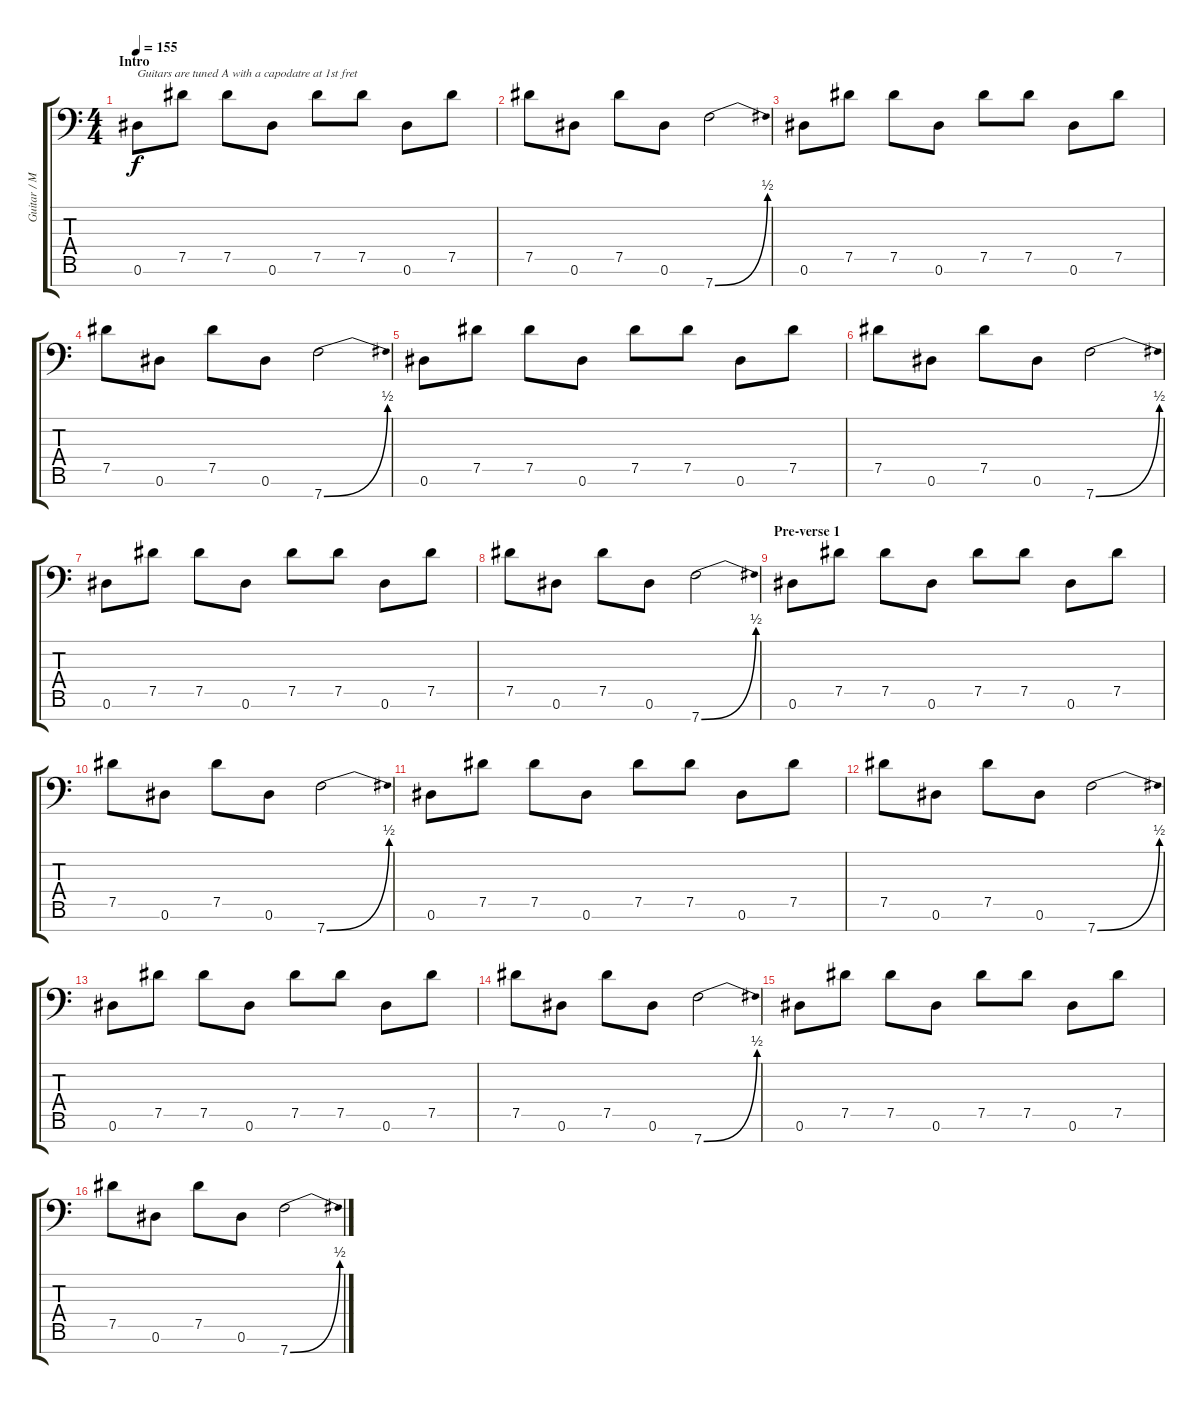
\track ("Guitar / Munky" "Guitar / M") {instrument electricguitarmuted}
\staff {score tabs}
\tuning (Eb4 Bb3 Gb3 Db3 Ab2 Eb2 Bb1) {hide}
\ts (4 4)
\section ("" "Intro")
\tempo 155
\clef f4
\ks c
0.6.8{txt "Guitars are tuned A with a capodatre at 1st fret" dy f volume 10 instrument electricguitarmuted} 7.5.8 7.5.8 0.6.8 7.5.8 7.5.8 0.6.8 7.5.8 |
7.5.8 0.6.8 7.5.8 0.6.8 7.7{be (bend 0 0 60 2)}.2 |
0.6.8 7.5.8 7.5.8 0.6.8 7.5.8 7.5.8 0.6.8 7.5.8 |
7.5.8 0.6.8 7.5.8 0.6.8 7.7{be (bend 0 0 60 2)}.2 |
0.6.8 7.5.8 7.5.8 0.6.8 7.5.8 7.5.8 0.6.8 7.5.8 |
7.5.8 0.6.8 7.5.8 0.6.8 7.7{be (bend 0 0 60 2)}.2 |
0.6.8 7.5.8 7.5.8 0.6.8 7.5.8 7.5.8 0.6.8 7.5.8 |
7.5.8 0.6.8 7.5.8 0.6.8 7.7{be (bend 0 0 60 2)}.2 |
\section ("" "Pre-verse 1")
0.6.8{volume 13 instrument overdrivenguitar} 7.5.8 7.5.8 0.6.8 7.5.8 7.5.8 0.6.8 7.5.8 |
7.5.8 0.6.8 7.5.8 0.6.8 7.7{be (bend 0 0 60 2)}.2 |
0.6.8 7.5.8 7.5.8 0.6.8 7.5.8 7.5.8 0.6.8 7.5.8 |
7.5.8 0.6.8 7.5.8 0.6.8 7.7{be (bend 0 0 60 2)}.2 |
0.6.8 7.5.8 7.5.8 0.6.8 7.5.8 7.5.8 0.6.8 7.5.8 |
7.5.8 0.6.8 7.5.8 0.6.8 7.7{be (bend 0 0 60 2)}.2 |
0.6.8 7.5.8 7.5.8 0.6.8 7.5.8 7.5.8 0.6.8 7.5.8 |
7.5.8 0.6.8 7.5.8 0.6.8 7.7{be (bend 0 0 60 2)}.2
